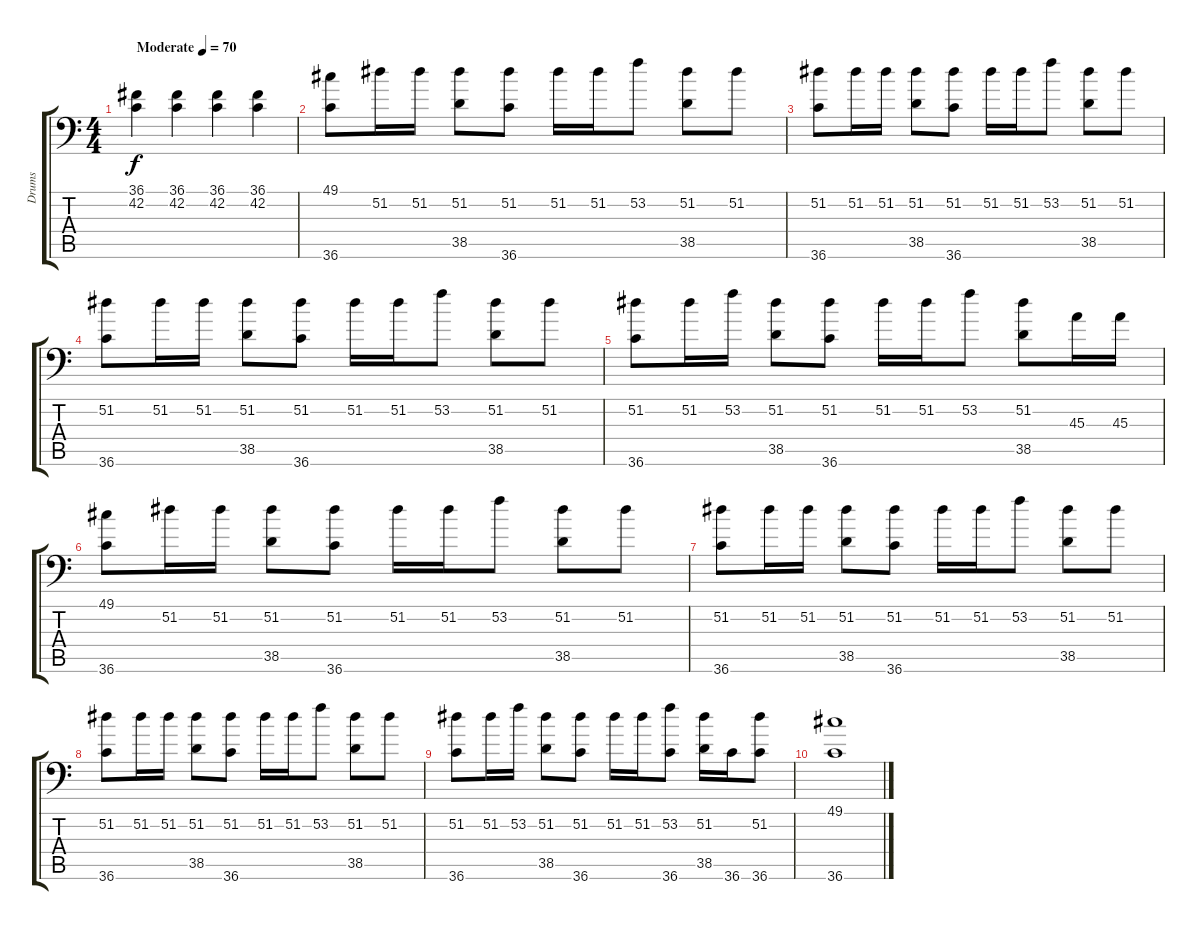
\track ("Drums" "Drums") {instrument acousticgrandpiano}
\staff {score tabs}
\tuning (C-1 C-1 C-1 C-1 C-1 C-1) {hide}
\ts (4 4)
\tempo (70 "Moderate")
\clef f4
\ks c
(36.1 42.2).4{dy f instrument acousticgrandpiano} (36.1 42.2).4 (36.1 42.2).4 (36.1 42.2).4 |
(49.1 36.6).8 51.2.16 51.2.16 (51.2 38.5).8 (51.2 36.6).8 51.2.16 51.2.16 53.2.8 (51.2 38.5).8 51.2.8 |
(51.2 36.6).8 51.2.16 51.2.16 (51.2 38.5).8 (51.2 36.6).8 51.2.16 51.2.16 53.2.8 (51.2 38.5).8 51.2.8 |
(51.2 36.6).8 51.2.16 51.2.16 (51.2 38.5).8 (51.2 36.6).8 51.2.16 51.2.16 53.2.8 (51.2 38.5).8 51.2.8 |
(51.2 36.6).8 51.2.16 53.2.16 (51.2 38.5).8 (51.2 36.6).8 51.2.16 51.2.16 53.2.8 (51.2 38.5).8 45.3.16 45.3.16 |
(49.1 36.6).8 51.2.16 51.2.16 (51.2 38.5).8 (51.2 36.6).8 51.2.16 51.2.16 53.2.8 (51.2 38.5).8 51.2.8 |
(51.2 36.6).8 51.2.16 51.2.16 (51.2 38.5).8 (51.2 36.6).8 51.2.16 51.2.16 53.2.8 (51.2 38.5).8 51.2.8 |
(51.2 36.6).8 51.2.16 51.2.16 (51.2 38.5).8 (51.2 36.6).8 51.2.16 51.2.16 53.2.8 (51.2 38.5).8 51.2.8 |
(51.2 36.6).8 51.2.16 53.2.16 (51.2 38.5).8 (51.2 36.6).8 51.2.16 51.2.16 (53.2 36.6).8 (51.2 38.5).16 36.6.16 (51.2 36.6).8 |
(49.1 36.6).1
